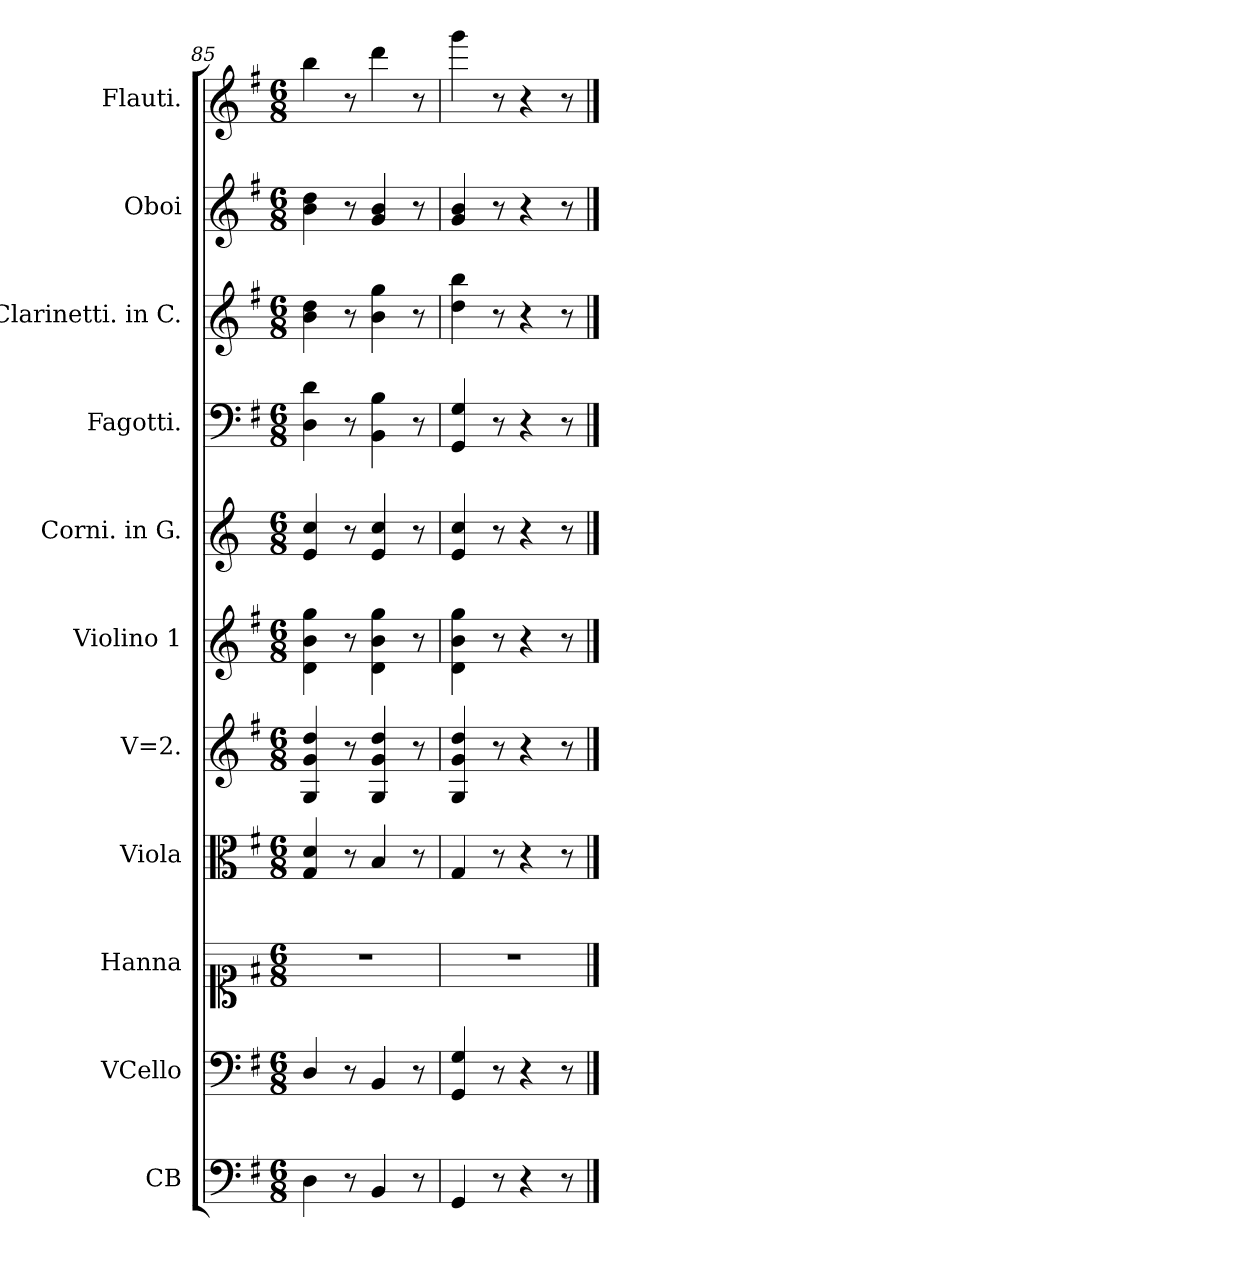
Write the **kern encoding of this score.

**kern	**kern	**kern	**kern	**kern	**kern	**kern	**kern	**kern	**kern	**kern
*part11	*part10	*part9	*part8	*part7	*part6	*part5	*part4	*part3	*part2	*part1
*staff11	*staff10	*staff9	*staff8	*staff7	*staff6	*staff5	*staff4	*staff3	*staff2	*staff1
*I"CB	*I"VCello	*I"Hanna	*I"Viola	*I"V=2.	*I"Violino 1	*I"Corni. in G.	*I"Fagotti.	*I"Clarinetti. in C.	*I"Oboi	*I"Flauti.
*I'Cb	*	*	*I'Vla	*	*I'Vln	*	*	*I'Cl	*I'Ob	*I'Fl
*clefF4	*clefF4	*clefC1	*clefC3	*clefG2	*clefG2	*clefG2	*clefF4	*clefG2	*clefG2	*clefG2
*ITrd8c12	*	*	*	*	*	*ITrd3c5	*	*	*	*
*k[f#]	*k[f#]	*k[f#]	*k[f#]	*k[f#]	*k[f#]	*k[f#]	*k[f#]	*k[f#]	*k[f#]	*k[f#]
*G:	*G:	*G:	*G:	*G:	*G:	*G:	*G:	*G:	*G:	*G:
*M6/8	*M6/8	*M6/8	*M6/8	*M6/8	*M6/8	*M6/8	*M6/8	*M6/8	*M6/8	*M6/8
=85	=85	=85	=85	=85	=85	=85	=85	=85	=85	=85
4DD\	4D/	2.r	4G/ 4d/	4G/ 4g/ 4dd/	4d\ 4b\ 4gg\	4B/ 4g/	4D\ 4d\	4b\ 4dd\	4b\ 4dd\	4bb\
8r	8r	.	8r	8r	8r	8r	8r	8r	8r	8r
4BBB/	4BB/	.	4B/	4G/ 4g/ 4dd/	4d\ 4b\ 4gg\	4B/ 4g/	4BB\ 4B\	4b\ 4gg\	4g/ 4b/	4ddd\
8r	8r	.	8r	8r	8r	8r	8r	8r	8r	8r
=86	=86	=86	=86	=86	=86	=86	=86	=86	=86	=86
4GGG/	4GG/ 4G/	2.r	4G/	4G/ 4g/ 4dd/	4d\ 4b\ 4gg\	4B/ 4g/	4GG/ 4G/	4dd\ 4bb\	4g/ 4b/	4ggg\
8r	8r	.	8r	8r	8r	8r	8r	8r	8r	8r
4r	4r	.	4r	4r	4r	4r	4r	4r	4r	4r
8r	8r	.	8r	8r	8r	8r	8r	8r	8r	8r
==	==	==	==	==	==	==	==	==	==	==
*-	*-	*-	*-	*-	*-	*-	*-	*-	*-	*-
